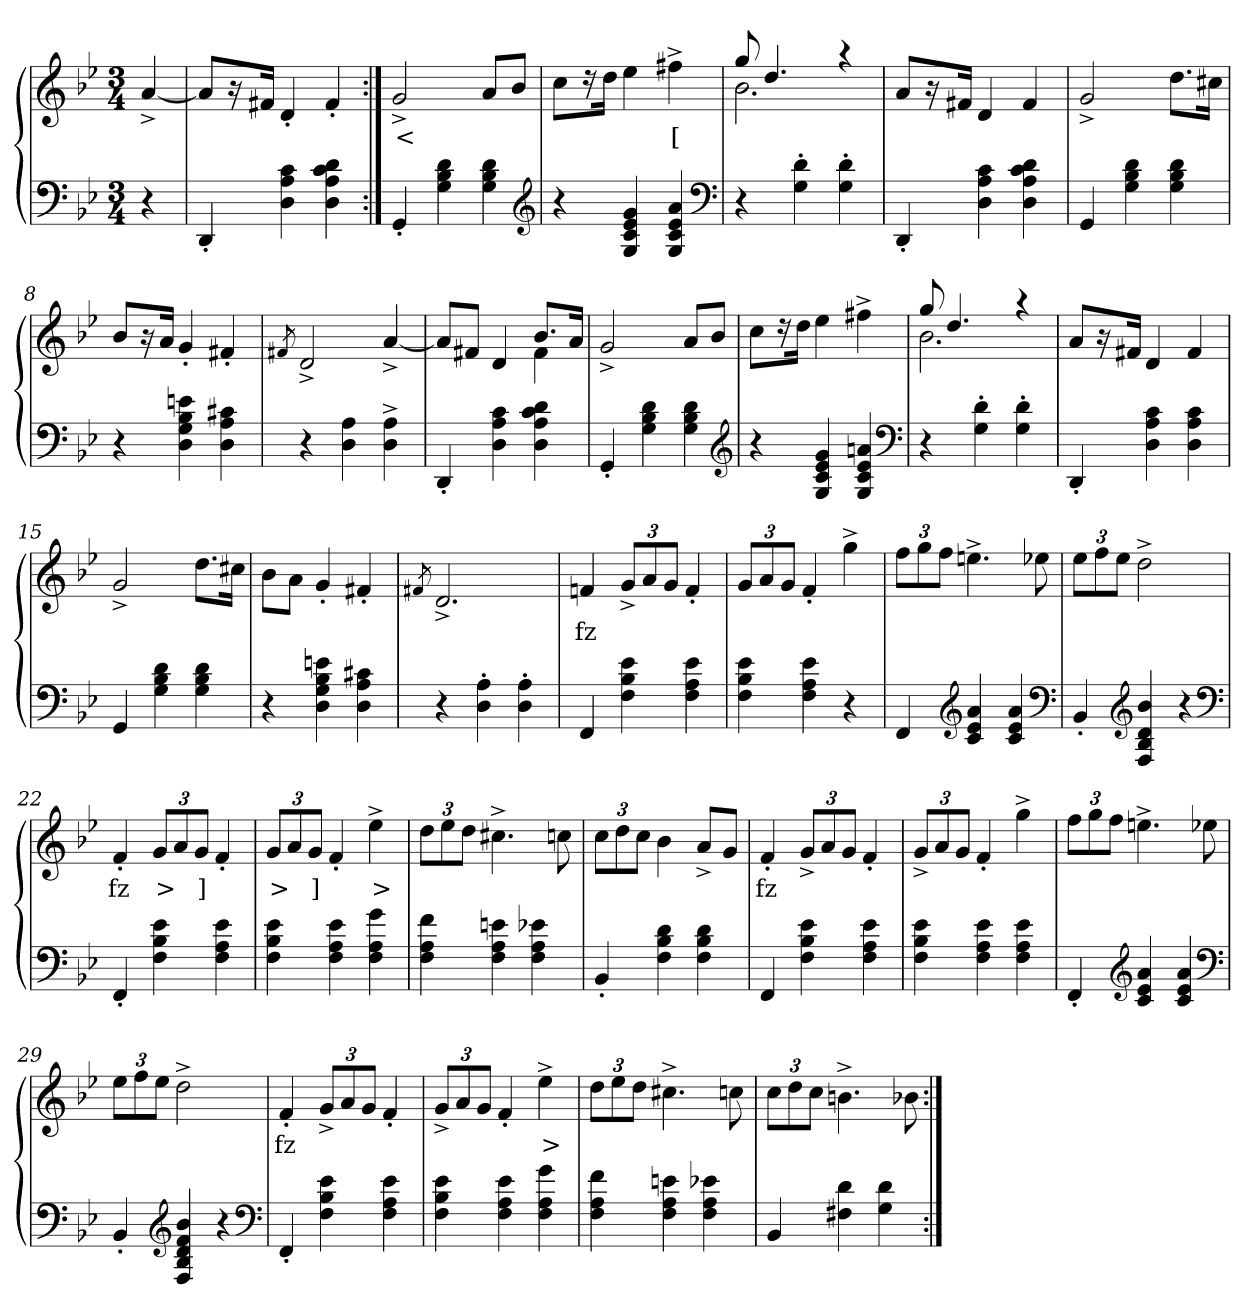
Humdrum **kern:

**kern	**kern	**text
*part2	*part1	*part1
*staff2	*staff1	*staff1
*clefF4	*clefG2	*
*k[b-e-]	*k[b-e-]	*
*M3/4	*M3/4	*
=1	=1	=1
4r	[4a^>	.
=2	=2	=2
4DD'>	8aL]	.
.	16r	.
.	16f#XJk	.
4c 4A 4D	4d'>	.
4d 4c 4A 4D	4f#'>	.
=3:|!	=3:|!	=3:|!
4GG'>	2g^>	<
4d 4B- 4G	.	.
4d 4B- 4G	8aL	.
.	8b-J	.
*clefG2	*	*
=4	=4	=4
4r	8ccL	.
.	16r	.
.	16ddJk	.
4g 4e- 4c 4G	4ee-	.
4a 4e- 4c 4G	4ff#X^>	[
*clefF4	*	*
=5	=5	=5
*	*^	*
4r	8gg	2.b-	.
.	4.dd	.	.
4d'> 4G'>	.	.	.
4d'> 4G'>	4r	.	.
*	*v	*v	*
=6	=6	=6
4DD'>	8aL	.
.	16r	.
.	16f#XJk	.
4c 4A 4D	4d	.
4d 4c 4A 4D	4f#	.
=7	=7	=7
4GG	2g^>	.
4d 4B- 4G	.	.
4d 4B- 4G	8.ddL	.
.	16cc#XJk	.
=8	=8	=8
4r	8b-L	.
.	16r	.
.	16aJk	.
4en 4B- 4G 4D	4g'>	.
4c#X 4A 4D	4f#X'>	.
=9	=9	=9
.	8qf#X/	.
4r	2d^>	.
4A 4D	.	.
4A^> 4D^>	[4a^>	.
=10	=10	=10
*	*^	*
4DD'>	8aL]	2ryy	.
.	8f#XJ	.	.
4c 4A 4D	4d	.	.
4d 4c 4A 4D	8.b-L	4f#	.
.	16aJk	.	.
*	*v	*v	*
=11	=11	=11
4GG'>	2g^>	.
4d 4B- 4G	.	.
4d 4B- 4G	8aL	.
.	8b-J	.
*clefG2	*	*
=12	=12	=12
4r	8ccL	.
.	16r	.
.	16ddJk	.
4g 4e- 4c 4G	4ee-	.
4an 4e- 4c 4G	4ff#X^>	.
*clefF4	*	*
=13	=13	=13
*	*^	*
4r	8gg	2.b-	.
.	4.dd	.	.
4d'> 4G'>	.	.	.
4d'> 4G'>	4r	.	.
*	*v	*v	*
=14	=14	=14
4DD'>	8aL	.
.	16r	.
.	16f#XJk	.
4c 4A 4D	4d	.
4c 4A 4D	4f#	.
=15	=15	=15
4GG	2g^>	.
4d 4B- 4G	.	.
4d 4B- 4G	8.ddL	.
.	16cc#XJk	.
=16	=16	=16
4r	8b-\L	.
.	8aJ	.
4en 4B- 4G 4D	4g'>	.
4c#X 4A 4D	4f#X'>	.
=17	=17	=17
.	8qf#X/	.
4r	2.d^>	.
4A'> 4D'>	.	.
4A'> 4D'>	.	.
=18	=18	=18
4FF	4fn	fz
4e- 4B- 4F	12g^>L	.
.	12a	.
.	12gJ	.
4e- 4A 4F	4f'>	.
=19	=19	=19
4e- 4B- 4F	12gL	.
.	12a	.
.	12gJ	.
4e- 4A 4F	4f'>	.
4r	4gg^>	.
=20	=20	=20
4FF	12ffL	.
.	12gg	.
.	12ffJ	.
*clefG2	*	*
4a 4e- 4c	4.een^>	.
4a 4e- 4c	.	.
.	8ee-X	.
*clefF4	*	*
=21	=21	=21
4BB-'>	12ee-L	.
.	12ff	.
.	12ee-J	.
*clefG2	*	*
4b- 4d 4B- 4F	2dd^>	.
4r	.	.
*clefF4	*	*
=22	=22	=22
4FF'>	4f'>	fz
4e- 4B- 4F	12gL	>
.	12a	.
.	12gJ	]
4e- 4A 4F	4f'>	.
=23	=23	=23
4e- 4B- 4F	12gL	>
.	12a	.
.	12gJ	]
4e- 4A 4F	4f'>	.
4g 4A 4F	4ee-^>	>
=24	=24	=24
4f 4A 4F	12ddL	.
.	12ee-	.
.	12ddJ	.
4en 4A 4F	4.cc#X^>	.
4e-X 4A 4F	.	.
.	8ccn	.
=25	=25	=25
4BB-'>	12ccL	.
.	12dd	.
.	12ccJ	.
4d 4B- 4F	4b-	.
4d 4B- 4F	8a^>L	.
.	8gJ	.
=26	=26	=26
4FF	4f'>	fz
4e- 4B- 4F	12g^>L	.
.	12a	.
.	12gJ	.
4e- 4A 4F	4f'>	.
=27	=27	=27
4e- 4B- 4F	12g^>L	.
.	12a	.
.	12gJ	.
4e- 4A 4F	4f'>	.
4e- 4A 4F	4gg^>	.
=28	=28	=28
4FF'>	12ffL	.
.	12gg	.
.	12ffJ	.
*clefG2	*	*
4a 4e- 4c	4.een^>	.
4a 4e- 4c	.	.
.	8ee-X	.
*clefF4	*	*
=29	=29	=29
4BB-'>	12ee-L	.
.	12ff	.
.	12ee-J	.
*clefG2	*	*
4b- 4f 4d 4B- 4F	2dd^>	.
4r	.	.
*clefF4	*	*
=30	=30	=30
4FF'>	4f'>	fz
4e- 4B- 4F	12g^>L	.
.	12a	.
.	12gJ	.
4e- 4A 4F	4f'>	.
=31	=31	=31
4e- 4B- 4F	12g^>L	.
.	12a	.
.	12gJ	.
4e- 4A 4F	4f'>	.
4g 4A 4F	4ee-^>	>
=32	=32	=32
4f 4A 4F	12ddL	.
.	12ee-	.
.	12ddJ	.
4en 4A 4F	4.cc#X^>	.
4e-X 4A 4F	.	.
.	8ccn	.
=33	=33	=33
4BB-	12ccL	.
.	12dd	.
.	12ccJ	.
4d 4F#X	4.bn^>	.
4d 4G	.	.
.	8b-X	.
=:|!	=:|!	=:|!
*-	*-	*-
